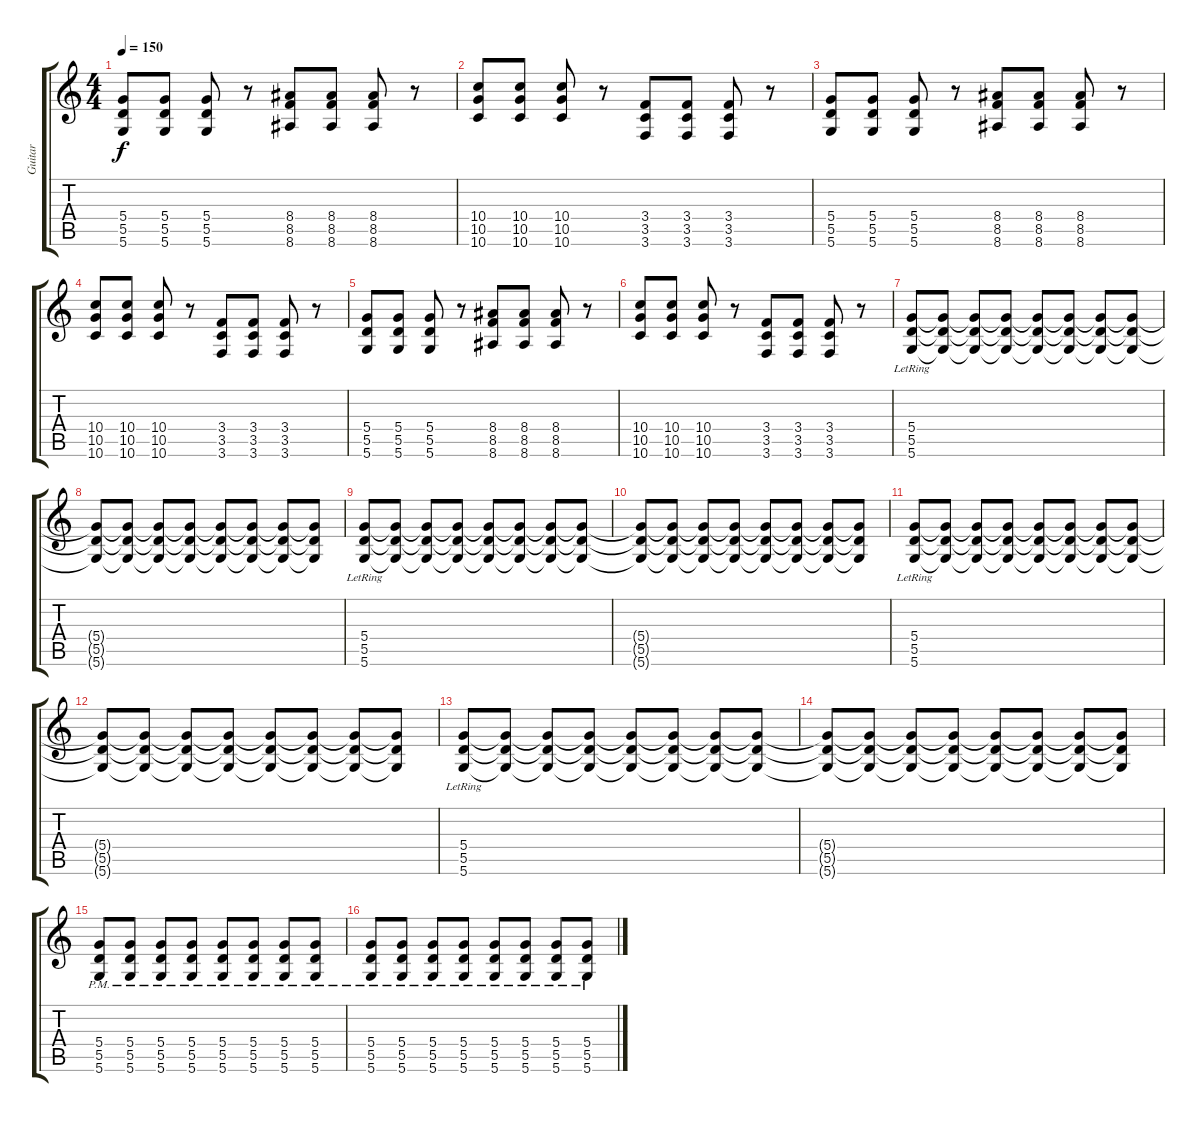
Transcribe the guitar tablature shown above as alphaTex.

\track ("Guitar" "Guitar") {instrument overdrivenguitar}
\staff {score tabs}
\tuning (E4 B3 G3 D3 A2 D2) {hide}
\ts (4 4)
\tempo 150
\clef g2
\ks c
(5.4 5.5 5.6).8{dy f} (5.4 5.5 5.6).8 (5.4 5.5 5.6).8 r.8 (8.4 8.5 8.6).8 (8.4 8.5 8.6).8 (8.4 8.5 8.6).8 r.8 |
(10.4 10.5 10.6).8 (10.4 10.5 10.6).8 (10.4 10.5 10.6).8 r.8 (3.4 3.5 3.6).8 (3.4 3.5 3.6).8 (3.4 3.5 3.6).8 r.8 |
(5.4 5.5 5.6).8 (5.4 5.5 5.6).8 (5.4 5.5 5.6).8 r.8 (8.4 8.5 8.6).8 (8.4 8.5 8.6).8 (8.4 8.5 8.6).8 r.8 |
(10.4 10.5 10.6).8 (10.4 10.5 10.6).8 (10.4 10.5 10.6).8 r.8 (3.4 3.5 3.6).8 (3.4 3.5 3.6).8 (3.4 3.5 3.6).8 r.8 |
(5.4 5.5 5.6).8 (5.4 5.5 5.6).8 (5.4 5.5 5.6).8 r.8 (8.4 8.5 8.6).8 (8.4 8.5 8.6).8 (8.4 8.5 8.6).8 r.8 |
(10.4 10.5 10.6).8 (10.4 10.5 10.6).8 (10.4 10.5 10.6).8 r.8 (3.4 3.5 3.6).8 (3.4 3.5 3.6).8 (3.4 3.5 3.6).8 r.8 |
(5.4{lr} 5.5{lr} 5.6).8 (5.4{t} 5.5{t} 5.6{t}).8 (5.4{t} 5.5{t} 5.6{t}).8 (5.4{t} 5.5{t} 5.6{t}).8 (5.4{t} 5.5{t} 5.6{t}).8 (5.4{t} 5.5{t} 5.6{t}).8 (5.4{t} 5.5{t} 5.6{t}).8 (5.4{t} 5.5{t} 5.6{t}).8 |
(5.4{t} 5.5{t} 5.6{t}).8 (5.4{t} 5.5{t} 5.6{t}).8 (5.4{t} 5.5{t} 5.6{t}).8 (5.4{t} 5.5{t} 5.6{t}).8 (5.4{t} 5.5{t} 5.6{t}).8 (5.4{t} 5.5{t} 5.6{t}).8 (5.4{t} 5.5{t} 5.6{t}).8 (5.4{t} 5.5{t} 5.6{t}).8 |
(5.4{lr} 5.5{lr} 5.6).8 (5.4{t} 5.5{t} 5.6{t}).8 (5.4{t} 5.5{t} 5.6{t}).8 (5.4{t} 5.5{t} 5.6{t}).8 (5.4{t} 5.5{t} 5.6{t}).8 (5.4{t} 5.5{t} 5.6{t}).8 (5.4{t} 5.5{t} 5.6{t}).8 (5.4{t} 5.5{t} 5.6{t}).8 |
(5.4{t} 5.5{t} 5.6{t}).8 (5.4{t} 5.5{t} 5.6{t}).8 (5.4{t} 5.5{t} 5.6{t}).8 (5.4{t} 5.5{t} 5.6{t}).8 (5.4{t} 5.5{t} 5.6{t}).8 (5.4{t} 5.5{t} 5.6{t}).8 (5.4{t} 5.5{t} 5.6{t}).8 (5.4{t} 5.5{t} 5.6{t}).8 |
(5.4{lr} 5.5{lr} 5.6).8 (5.4{t} 5.5{t} 5.6{t}).8 (5.4{t} 5.5{t} 5.6{t}).8 (5.4{t} 5.5{t} 5.6{t}).8 (5.4{t} 5.5{t} 5.6{t}).8 (5.4{t} 5.5{t} 5.6{t}).8 (5.4{t} 5.5{t} 5.6{t}).8 (5.4{t} 5.5{t} 5.6{t}).8 |
(5.4{t} 5.5{t} 5.6{t}).8 (5.4{t} 5.5{t} 5.6{t}).8 (5.4{t} 5.5{t} 5.6{t}).8 (5.4{t} 5.5{t} 5.6{t}).8 (5.4{t} 5.5{t} 5.6{t}).8 (5.4{t} 5.5{t} 5.6{t}).8 (5.4{t} 5.5{t} 5.6{t}).8 (5.4{t} 5.5{t} 5.6{t}).8 |
(5.4{lr} 5.5{lr} 5.6).8 (5.4{t} 5.5{t} 5.6{t}).8 (5.4{t} 5.5{t} 5.6{t}).8 (5.4{t} 5.5{t} 5.6{t}).8 (5.4{t} 5.5{t} 5.6{t}).8 (5.4{t} 5.5{t} 5.6{t}).8 (5.4{t} 5.5{t} 5.6{t}).8 (5.4{t} 5.5{t} 5.6{t}).8 |
(5.4{t} 5.5{t} 5.6{t}).8 (5.4{t} 5.5{t} 5.6{t}).8 (5.4{t} 5.5{t} 5.6{t}).8 (5.4{t} 5.5{t} 5.6{t}).8 (5.4{t} 5.5{t} 5.6{t}).8 (5.4{t} 5.5{t} 5.6{t}).8 (5.4{t} 5.5{t} 5.6{t}).8 (5.4{t} 5.5{t} 5.6{t}).8 |
(5.4{pm} 5.5{pm} 5.6{pm}).8 (5.4{pm} 5.5{pm} 5.6{pm}).8 (5.4{pm} 5.5{pm} 5.6{pm}).8 (5.4{pm} 5.5{pm} 5.6{pm}).8 (5.4{pm} 5.5{pm} 5.6{pm}).8 (5.4{pm} 5.5{pm} 5.6{pm}).8 (5.4{pm} 5.5{pm} 5.6{pm}).8 (5.4{pm} 5.5{pm} 5.6{pm}).8 |
(5.4{pm} 5.5{pm} 5.6{pm}).8 (5.4{pm} 5.5{pm} 5.6{pm}).8 (5.4{pm} 5.5{pm} 5.6{pm}).8 (5.4{pm} 5.5{pm} 5.6{pm}).8 (5.4{pm} 5.5{pm} 5.6{pm}).8 (5.4{pm} 5.5{pm} 5.6{pm}).8 (5.4{pm} 5.5{pm} 5.6{pm}).8 (5.4{pm} 5.5{pm} 5.6{pm}).8
